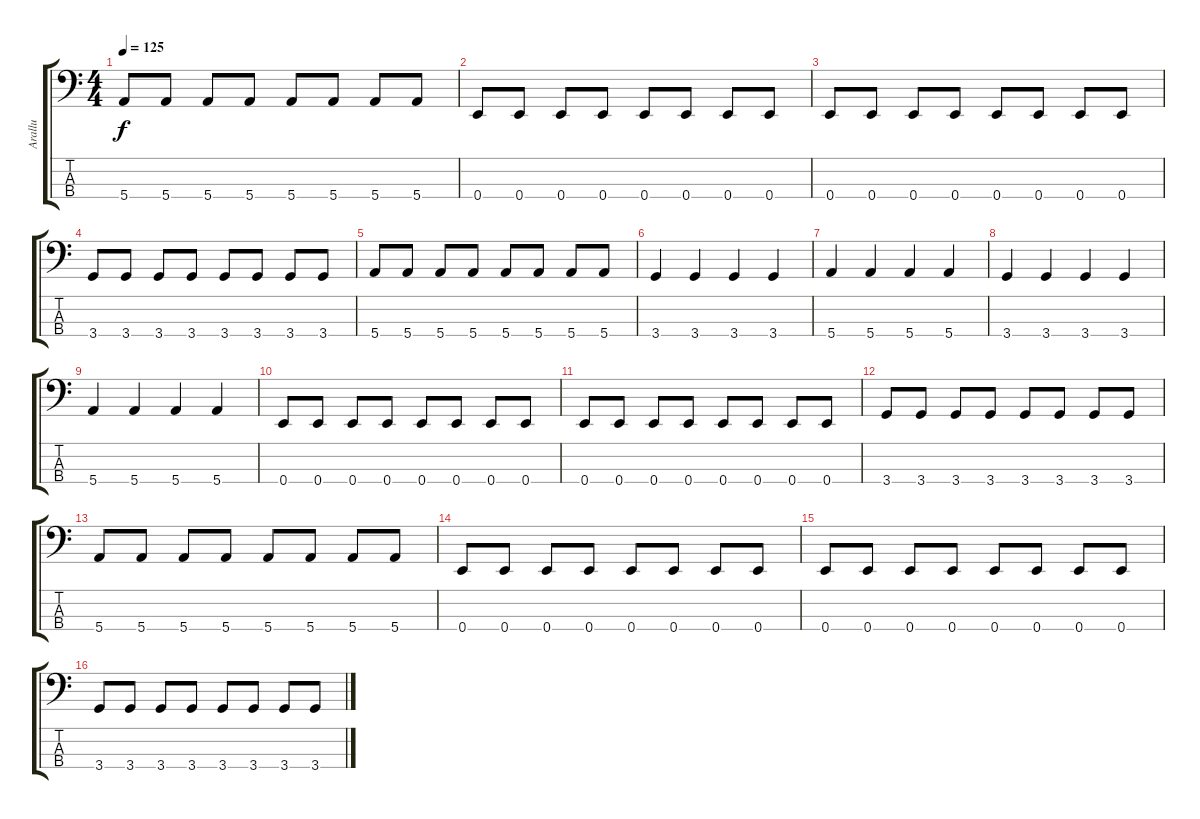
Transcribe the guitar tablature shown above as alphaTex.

\track ("Arallu" "Arallu") {instrument acousticguitarnylon}
\staff {score tabs}
\tuning (G2 D2 A1 E1) {hide}
\ts (4 4)
\tempo 125
\clef f4
\ks c
5.4.8{dy f} 5.4.8 5.4.8 5.4.8 5.4.8 5.4.8 5.4.8 5.4.8 |
0.4.8 0.4.8 0.4.8 0.4.8 0.4.8 0.4.8 0.4.8 0.4.8 |
0.4.8 0.4.8 0.4.8 0.4.8 0.4.8 0.4.8 0.4.8 0.4.8 |
3.4.8 3.4.8 3.4.8 3.4.8 3.4.8 3.4.8 3.4.8 3.4.8 |
5.4.8 5.4.8 5.4.8 5.4.8 5.4.8 5.4.8 5.4.8 5.4.8 |
3.4.4 3.4.4 3.4.4 3.4.4 |
5.4.4 5.4.4 5.4.4 5.4.4 |
3.4.4 3.4.4 3.4.4 3.4.4 |
5.4.4 5.4.4 5.4.4 5.4.4 |
0.4.8 0.4.8 0.4.8 0.4.8 0.4.8 0.4.8 0.4.8 0.4.8 |
0.4.8 0.4.8 0.4.8 0.4.8 0.4.8 0.4.8 0.4.8 0.4.8 |
3.4.8 3.4.8 3.4.8 3.4.8 3.4.8 3.4.8 3.4.8 3.4.8 |
5.4.8 5.4.8 5.4.8 5.4.8 5.4.8 5.4.8 5.4.8 5.4.8 |
0.4.8 0.4.8 0.4.8 0.4.8 0.4.8 0.4.8 0.4.8 0.4.8 |
0.4.8 0.4.8 0.4.8 0.4.8 0.4.8 0.4.8 0.4.8 0.4.8 |
3.4.8 3.4.8 3.4.8 3.4.8 3.4.8 3.4.8 3.4.8 3.4.8
